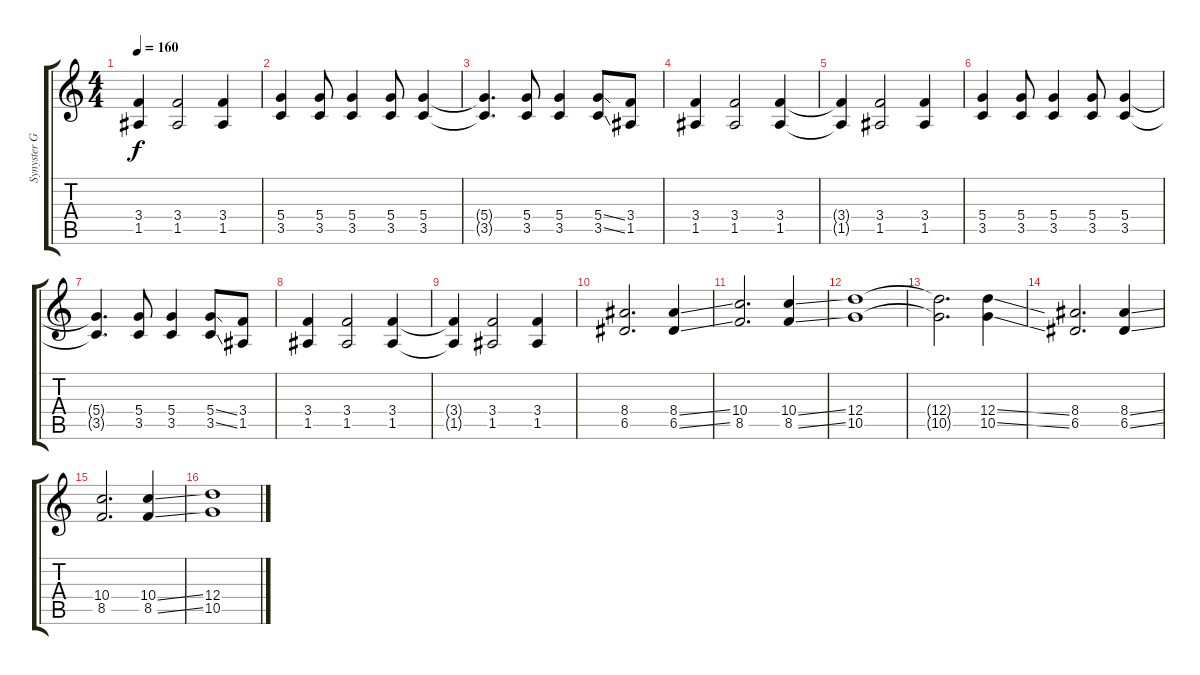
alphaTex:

\track ("Synyster Gates Lead Guitar" "Synyster G") {instrument distortionguitar}
\staff {score tabs}
\tuning (E4 B3 G3 D3 A2 D2) {hide}
\ts (4 4)
\tempo 160
\clef g2
\ks c
(3.4{t} 1.5{t}).4{dy f} (3.4 1.5).2 (3.4 1.5).4 |
(5.4 3.5).4 (5.4 3.5).8 (5.4 3.5).4 (5.4 3.5).8 (5.4 3.5).4 |
(5.4{t} 3.5{t}).4{d} (5.4 3.5).8 (5.4 3.5).4 (5.4{ss} 3.5{ss}).8 (3.4 1.5).8 |
(3.4 1.5).4 (3.4 1.5).2 (3.4 1.5).4 |
(3.4{t} 1.5{t}).4 (3.4 1.5).2 (3.4 1.5).4 |
(5.4 3.5).4 (5.4 3.5).8 (5.4 3.5).4 (5.4 3.5).8 (5.4 3.5).4 |
(5.4{t} 3.5{t}).4{d} (5.4 3.5).8 (5.4 3.5).4 (5.4{ss} 3.5{ss}).8 (3.4 1.5).8 |
(3.4 1.5).4 (3.4 1.5).2 (3.4 1.5).4 |
(3.4{t} 1.5{t}).4 (3.4 1.5).2 (3.4 1.5).4 |
(8.4 6.5).2{d} (8.4{ss} 6.5{ss}).4 |
(10.4 8.5).2{d} (10.4{ss} 8.5{ss}).4 |
(12.4 10.5).1 |
(12.4{t} 10.5{t}).2{d} (12.4{ss} 10.5{ss}).4 |
(8.4 6.5).2{d} (8.4{ss} 6.5{ss}).4 |
(10.4 8.5).2{d} (10.4{ss} 8.5{ss}).4 |
(12.4 10.5).1
